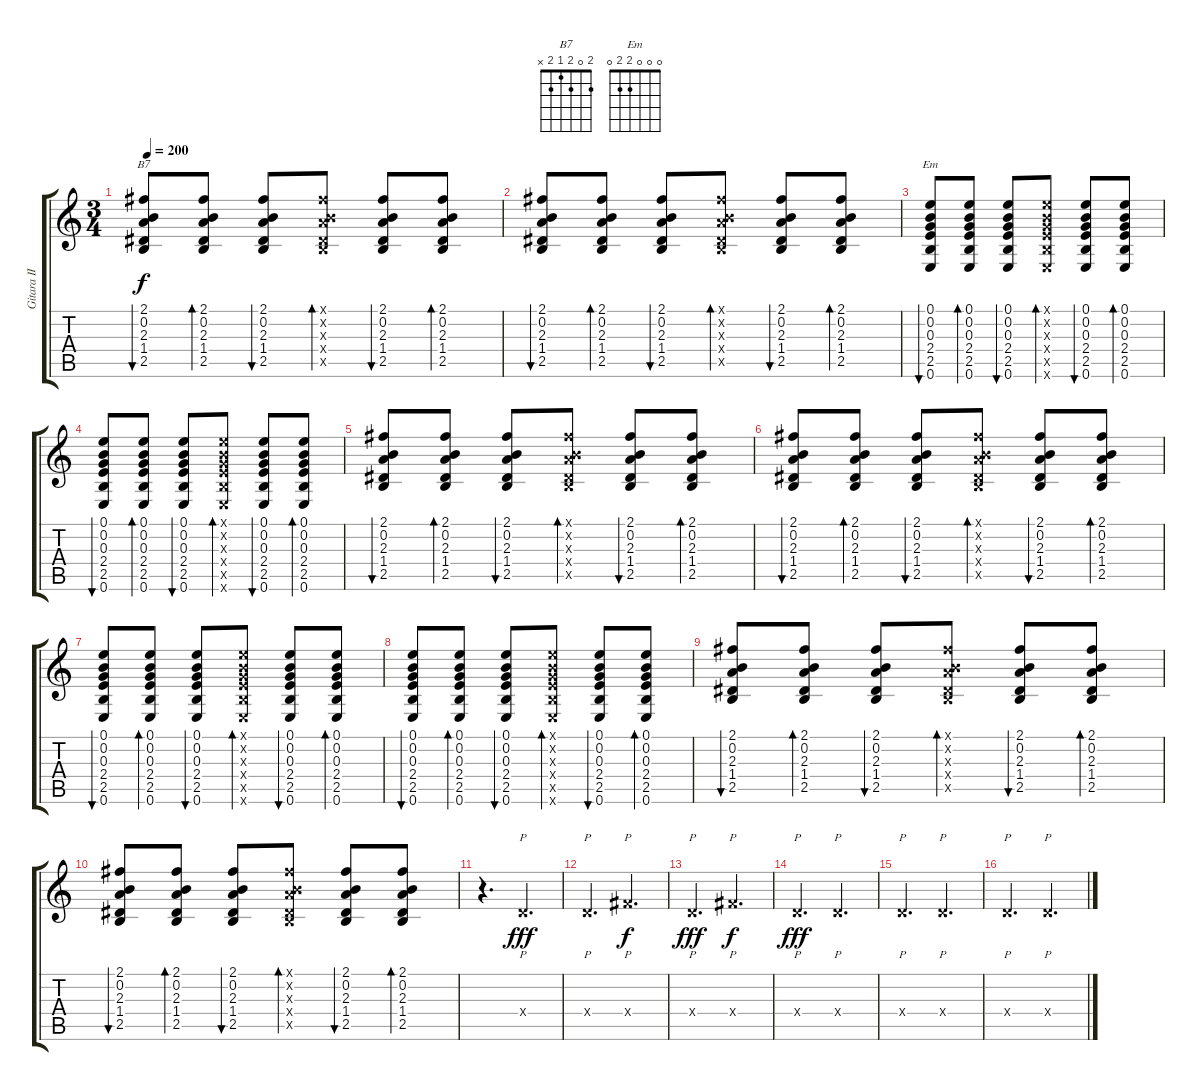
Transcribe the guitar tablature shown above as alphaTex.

\track ("Gitara II" "Gitara II") {instrument acousticguitarnylon}
\staff {score tabs}
\tuning (E4 B3 G3 D3 A2 E2) {hide}
\chord ("B7" 2 0 2 1 2 x)
\chord ("Em" 0 0 0 2 2 0)
\ts (3 4)
\tempo 200
\clef g2
\ks c
(2.1 0.2 2.3 1.4 2.5).8{bu 60 ch "B7" dy f} (2.1 0.2 2.3 1.4 2.5).8{bd 60} (2.1 0.2 2.3 1.4 2.5).8{bu 60} (2.1{x} 0.2{x} 2.3{x} 1.4{x} 2.5{x}).8{bd 60} (2.1 0.2 2.3 1.4 2.5).8{bu 60} (2.1 0.2 2.3 1.4 2.5).8{bd 60} |
(2.1 0.2 2.3 1.4 2.5).8{bu 60} (2.1 0.2 2.3 1.4 2.5).8{bd 60} (2.1 0.2 2.3 1.4 2.5).8{bu 60} (2.1{x} 0.2{x} 2.3{x} 1.4{x} 2.5{x}).8{bd 60} (2.1 0.2 2.3 1.4 2.5).8{bu 60} (2.1 0.2 2.3 1.4 2.5).8{bd 60} |
(0.1 0.2 0.3 2.4 2.5 0.6).8{bu 30 ch "Em"} (0.1 0.2 0.3 2.4 2.5 0.6).8{bd 30} (0.1 0.2 0.3 2.4 2.5 0.6).8{bu 30} (0.1{x} 0.2{x} 0.3{x} 2.4{x} 2.5{x} 0.6{x}).8{bd 30} (0.1 0.2 0.3 2.4 2.5 0.6).8{bu 30} (0.1 0.2 0.3 2.4 2.5 0.6).8{bd 30} |
(0.1 0.2 0.3 2.4 2.5 0.6).8{bu 30} (0.1 0.2 0.3 2.4 2.5 0.6).8{bd 30} (0.1 0.2 0.3 2.4 2.5 0.6).8{bu 30} (0.1{x} 0.2{x} 0.3{x} 2.4{x} 2.5{x} 0.6{x}).8{bd 30} (0.1 0.2 0.3 2.4 2.5 0.6).8{bu 30} (0.1 0.2 0.3 2.4 2.5 0.6).8{bd 30} |
(2.1 0.2 2.3 1.4 2.5).8{bu 60} (2.1 0.2 2.3 1.4 2.5).8{bd 60} (2.1 0.2 2.3 1.4 2.5).8{bu 60} (2.1{x} 0.2{x} 2.3{x} 1.4{x} 2.5{x}).8{bd 60} (2.1 0.2 2.3 1.4 2.5).8{bu 60} (2.1 0.2 2.3 1.4 2.5).8{bd 60} |
(2.1 0.2 2.3 1.4 2.5).8{bu 60} (2.1 0.2 2.3 1.4 2.5).8{bd 60} (2.1 0.2 2.3 1.4 2.5).8{bu 60} (2.1{x} 0.2{x} 2.3{x} 1.4{x} 2.5{x}).8{bd 60} (2.1 0.2 2.3 1.4 2.5).8{bu 60} (2.1 0.2 2.3 1.4 2.5).8{bd 60} |
(0.1 0.2 0.3 2.4 2.5 0.6).8{bu 30} (0.1 0.2 0.3 2.4 2.5 0.6).8{bd 30} (0.1 0.2 0.3 2.4 2.5 0.6).8{bu 30} (0.1{x} 0.2{x} 0.3{x} 2.4{x} 2.5{x} 0.6{x}).8{bd 30} (0.1 0.2 0.3 2.4 2.5 0.6).8{bu 30} (0.1 0.2 0.3 2.4 2.5 0.6).8{bd 30} |
(0.1 0.2 0.3 2.4 2.5 0.6).8{bu 30} (0.1 0.2 0.3 2.4 2.5 0.6).8{bd 30} (0.1 0.2 0.3 2.4 2.5 0.6).8{bu 30} (0.1{x} 0.2{x} 0.3{x} 2.4{x} 2.5{x} 0.6{x}).8{bd 30} (0.1 0.2 0.3 2.4 2.5 0.6).8{bu 30} (0.1 0.2 0.3 2.4 2.5 0.6).8{bd 30} |
(2.1 0.2 2.3 1.4 2.5).8{bu 60} (2.1 0.2 2.3 1.4 2.5).8{bd 60} (2.1 0.2 2.3 1.4 2.5).8{bu 60} (2.1{x} 0.2{x} 2.3{x} 1.4{x} 2.5{x}).8{bd 60} (2.1 0.2 2.3 1.4 2.5).8{bu 60} (2.1 0.2 2.3 1.4 2.5).8{bd 60} |
(2.1 0.2 2.3 1.4 2.5).8{bu 60} (2.1 0.2 2.3 1.4 2.5).8{bd 60} (2.1 0.2 2.3 1.4 2.5).8{bu 60} (2.1{x} 0.2{x} 2.3{x} 1.4{x} 2.5{x}).8{bd 60} (2.1 0.2 2.3 1.4 2.5).8{bu 60} (2.1 0.2 2.3 1.4 2.5).8{bd 60} |
r.4{d} 0.4{x}.4{p d dy fff} |
0.4{x}.4{p d} 4.4{x}.4{p d dy f} |
0.4{x}.4{p d dy fff} 4.4{x}.4{p d dy f} |
0.4{x}.4{p d dy fff} 0.4{x}.4{p d} |
0.4{x}.4{p d} 0.4{x}.4{p d} |
0.4{x}.4{p d} 0.4{x}.4{p d}
